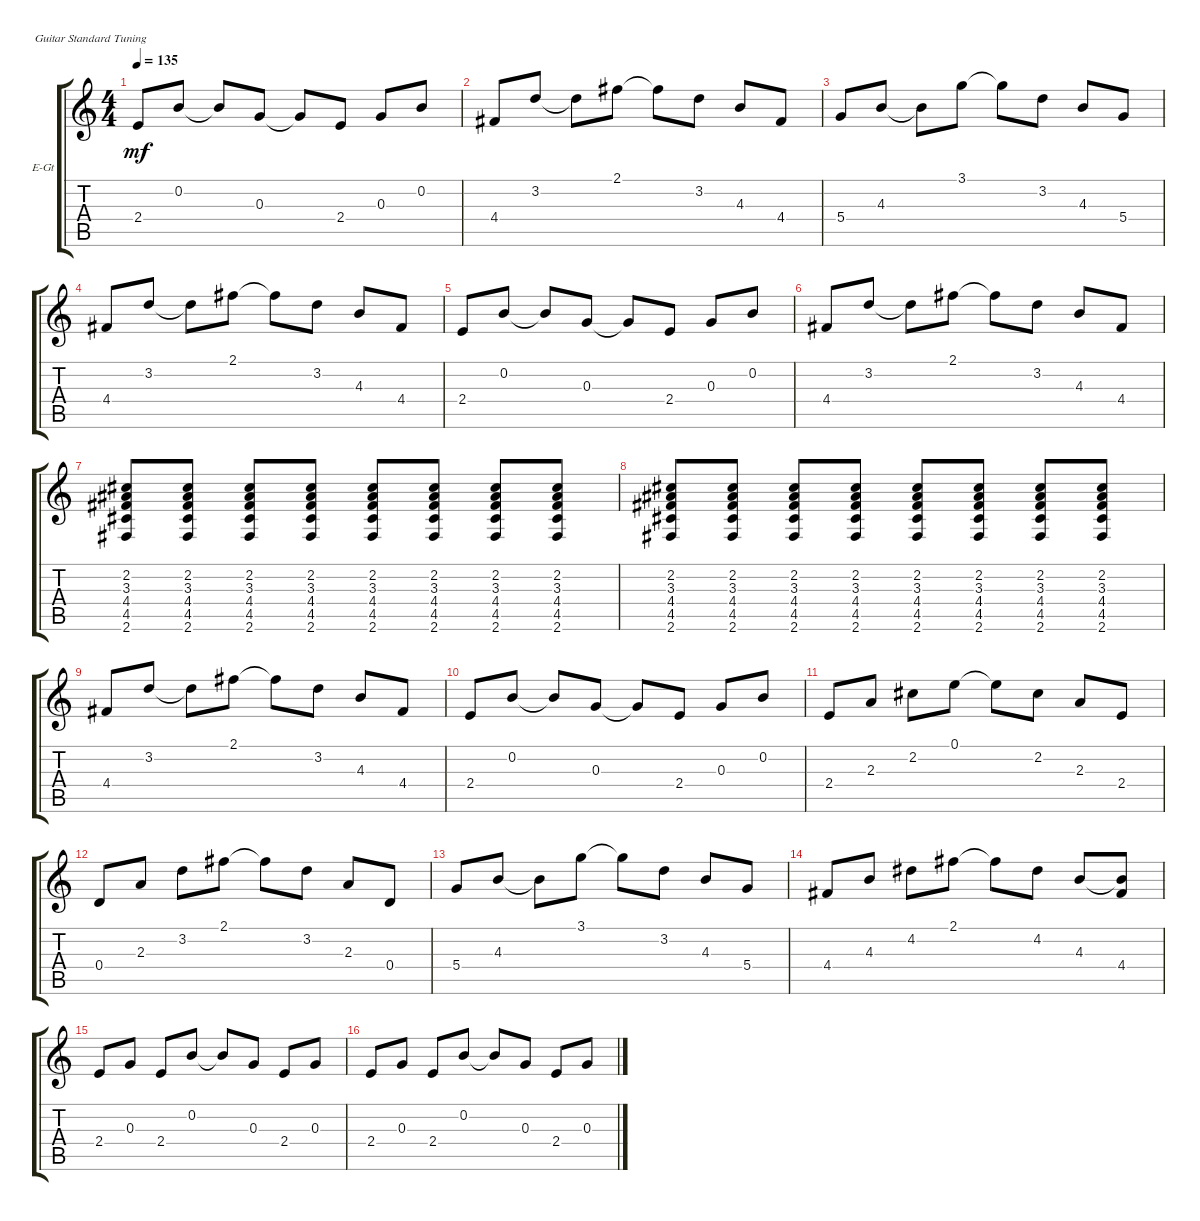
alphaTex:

\defaultSystemsLayout 4
\bracketExtendMode groupsimilarinstruments
\firstSystemTrackNameOrientation horizontal
\otherSystemsTrackNameOrientation horizontal
\track ("Electric Guitar (Clean)" "E-Gt") {solo instrument electricguitarclean}
\staff {score tabs}
\tuning (E4 B3 G3 D3 A2 E2)
\ts (4 4)
\tempo 135
\clef g2
\ks c
2.4.8{dy mf instrument electricguitarclean} 0.2.8 0.2{t}.8 0.3.8 0.3{t}.8 2.4.8 0.3.8 0.2.8 |
4.4.8 3.2.8 3.2{t}.8 2.1.8 2.1{t}.8 3.2.8 4.3.8 4.4.8 |
5.4.8 4.3.8 4.3{t}.8 3.1.8 3.1{t}.8 3.2.8 4.3.8 5.4.8 |
4.4.8 3.2.8 3.2{t}.8 2.1.8 2.1{t}.8 3.2.8 4.3.8 4.4.8 |
2.4.8 0.2.8 0.2{t}.8 0.3.8 0.3{t}.8 2.4.8 0.3.8 0.2.8 |
4.4.8 3.2.8 3.2{t}.8 2.1.8 2.1{t}.8 3.2.8 4.3.8 4.4.8 |
(2.6 4.5 4.4 3.3 2.2).8 (2.2 3.3 4.4 4.5 2.6).8 (2.2 3.3 4.4 4.5 2.6).8 (2.2 3.3 4.4 4.5 2.6).8 (2.2 3.3 4.4 4.5 2.6).8 (2.2 3.3 4.4 4.5 2.6).8 (2.2 3.3 4.4 4.5 2.6).8 (2.2 3.3 4.4 4.5 2.6).8 |
(2.2 3.3 4.4 4.5 2.6).8 (2.2 3.3 4.4 4.5 2.6).8 (2.2 3.3 4.4 4.5 2.6).8 (2.2 3.3 4.4 4.5 2.6).8 (2.2 3.3 4.4 4.5 2.6).8 (2.2 3.3 4.4 4.5 2.6).8 (2.2 3.3 4.4 4.5 2.6).8 (2.2 3.3 4.4 4.5 2.6).8 |
4.4.8 3.2.8 3.2{t}.8 2.1.8 2.1{t}.8 3.2.8 4.3.8 4.4.8 |
2.4.8 0.2.8 0.2{t}.8 0.3.8 0.3{t}.8 2.4.8 0.3.8 0.2.8 |
2.4.8 2.3.8 2.2.8 0.1.8 0.1{t}.8 2.2.8 2.3.8 2.4.8 |
0.4.8 2.3.8 3.2.8 2.1.8 2.1{t}.8 3.2.8 2.3.8 0.4.8 |
5.4.8 4.3.8 4.3{t}.8 3.1.8 3.1{t}.8 3.2.8 4.3.8 5.4.8 |
4.4.8 4.3.8 4.2.8 2.1.8 2.1{t}.8 4.2.8 4.3.8 (4.4 4.3{t}).8 |
2.4.8 0.3.8 2.4.8 0.2.8 0.2{t}.8 0.3.8 2.4.8 0.3.8 |
2.4.8 0.3.8 2.4.8 0.2.8 0.2{t}.8 0.3.8 2.4.8 0.3.8
